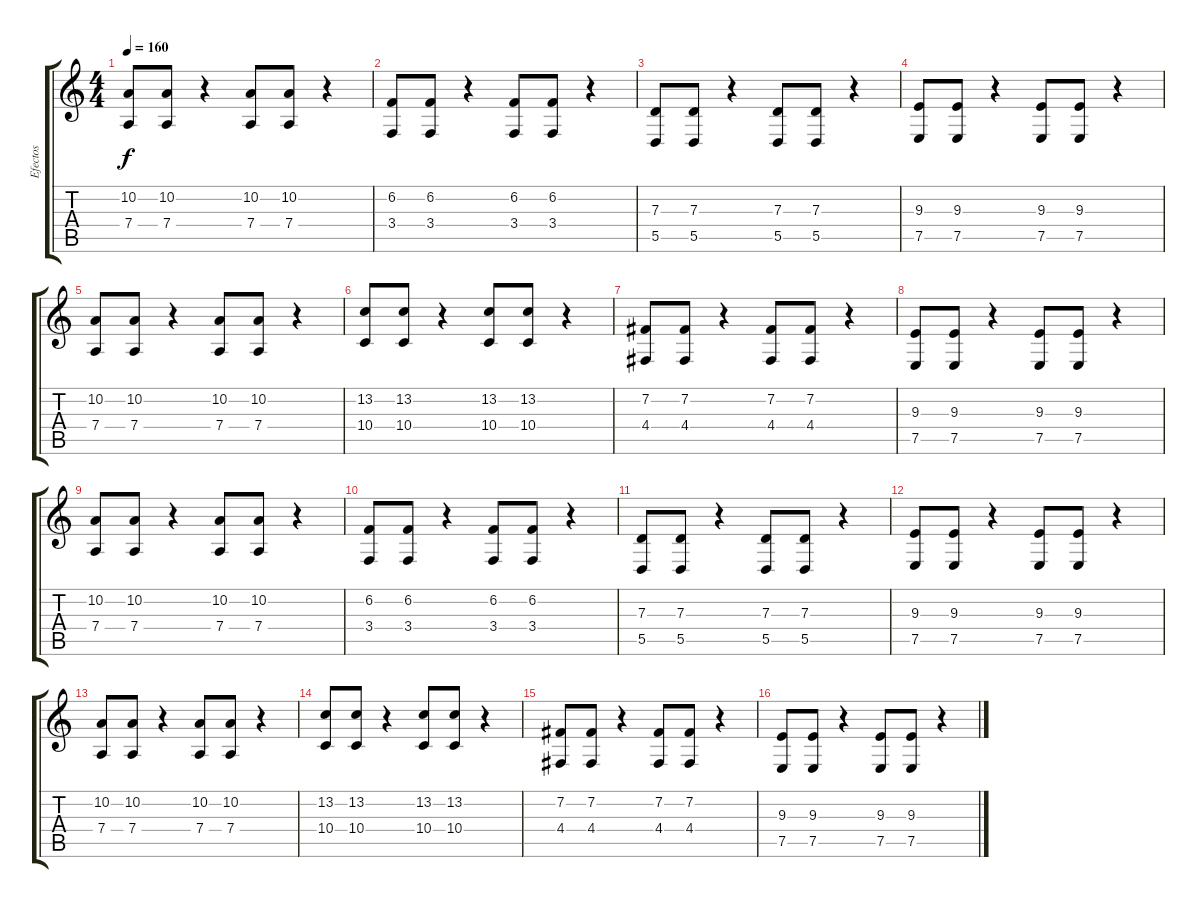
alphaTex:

\track ("Efectos" "Efectos") {instrument orchestrahit}
\staff {score tabs}
\tuning (E4 B3 G3 D3 A2 E2) {hide}
\ts (4 4)
\tempo 160
\clef g2
\ks c
(10.2 7.4).8{dy f} (10.2 7.4).8 r.4 (10.2 7.4).8 (10.2 7.4).8 r.4 |
(6.2 3.4).8 (6.2 3.4).8 r.4 (6.2 3.4).8 (6.2 3.4).8 r.4 |
(7.3 5.5).8 (7.3 5.5).8 r.4 (7.3 5.5).8 (7.3 5.5).8 r.4 |
(9.3 7.5).8 (9.3 7.5).8 r.4 (9.3 7.5).8 (9.3 7.5).8 r.4 |
(10.2 7.4).8 (10.2 7.4).8 r.4 (10.2 7.4).8 (10.2 7.4).8 r.4 |
(13.2 10.4).8 (13.2 10.4).8 r.4 (13.2 10.4).8 (13.2 10.4).8 r.4 |
(7.2 4.4).8 (7.2 4.4).8 r.4 (7.2 4.4).8 (7.2 4.4).8 r.4 |
(9.3 7.5).8 (9.3 7.5).8 r.4 (9.3 7.5).8 (9.3 7.5).8 r.4 |
(10.2 7.4).8 (10.2 7.4).8 r.4 (10.2 7.4).8 (10.2 7.4).8 r.4 |
(6.2 3.4).8 (6.2 3.4).8 r.4 (6.2 3.4).8 (6.2 3.4).8 r.4 |
(7.3 5.5).8 (7.3 5.5).8 r.4 (7.3 5.5).8 (7.3 5.5).8 r.4 |
(9.3 7.5).8 (9.3 7.5).8 r.4 (9.3 7.5).8 (9.3 7.5).8 r.4 |
(10.2 7.4).8 (10.2 7.4).8 r.4 (10.2 7.4).8 (10.2 7.4).8 r.4 |
(13.2 10.4).8 (13.2 10.4).8 r.4 (13.2 10.4).8 (13.2 10.4).8 r.4 |
(7.2 4.4).8 (7.2 4.4).8 r.4 (7.2 4.4).8 (7.2 4.4).8 r.4 |
(9.3 7.5).8 (9.3 7.5).8 r.4 (9.3 7.5).8 (9.3 7.5).8 r.4
